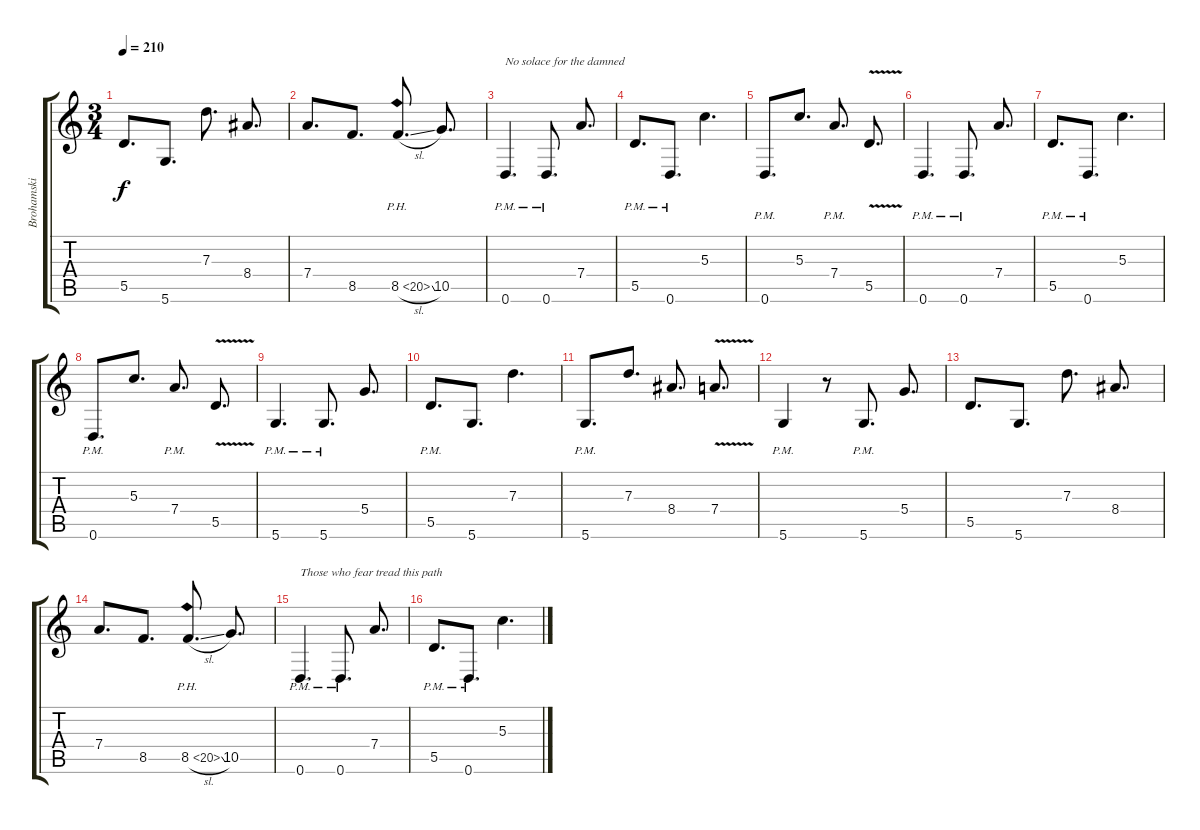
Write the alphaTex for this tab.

\track ("Brohamski" "Brohamski") {instrument distortionguitar}
\staff {score tabs}
\tuning (E4 B3 G3 D3 A2 D2) {hide}
\ts (3 4)
\tempo 210
\clef g2
\ks c
5.5.8{d dy f} 5.6.8{d} 7.3.8{d} 8.4.8{d} |
7.4.8{d} 8.5.8{d} 8.5{ph 12 sl}.8{d} 10.5.8{d} |
0.6{pm}.4{d txt "No solace for the damned" instrument distortionguitar} 0.6{pm}.8{d} 7.4.8{d} |
5.5{pm}.8{d} 0.6{pm}.8{d} 5.3.4{d} |
0.6{pm}.8{d} 5.3.8{d} 7.4{pm}.8{d} 5.5{v}.8{d} |
0.6{pm}.4{d} 0.6{pm}.8{d} 7.4.8{d} |
5.5{pm}.8{d} 0.6{pm}.8{d} 5.3.4{d} |
0.6{pm}.8{d} 5.3.8{d} 7.4{pm}.8{d} 5.5{v}.8{d} |
5.6{pm}.4{d} 5.6{pm}.8{d} 5.4.8{d} |
5.5{pm}.8{d} 5.6.8{d} 7.3.4{d} |
5.6{pm}.8{d} 7.3.8{d} 8.4.8{d} 7.4{v}.8{d} |
5.6{pm}.4 r.8 5.6{pm}.8{d} 5.4.8{d} |
5.5.8{d} 5.6.8{d} 7.3.8{d} 8.4.8{d} |
7.4.8{d} 8.5.8{d} 8.5{ph 12 sl}.8{d} 10.5.8{d} |
0.6{pm}.4{d txt "Those who fear tread this path" instrument distortionguitar} 0.6{pm}.8{d} 7.4.8{d} |
5.5{pm}.8{d} 0.6{pm}.8{d} 5.3.4{d}
